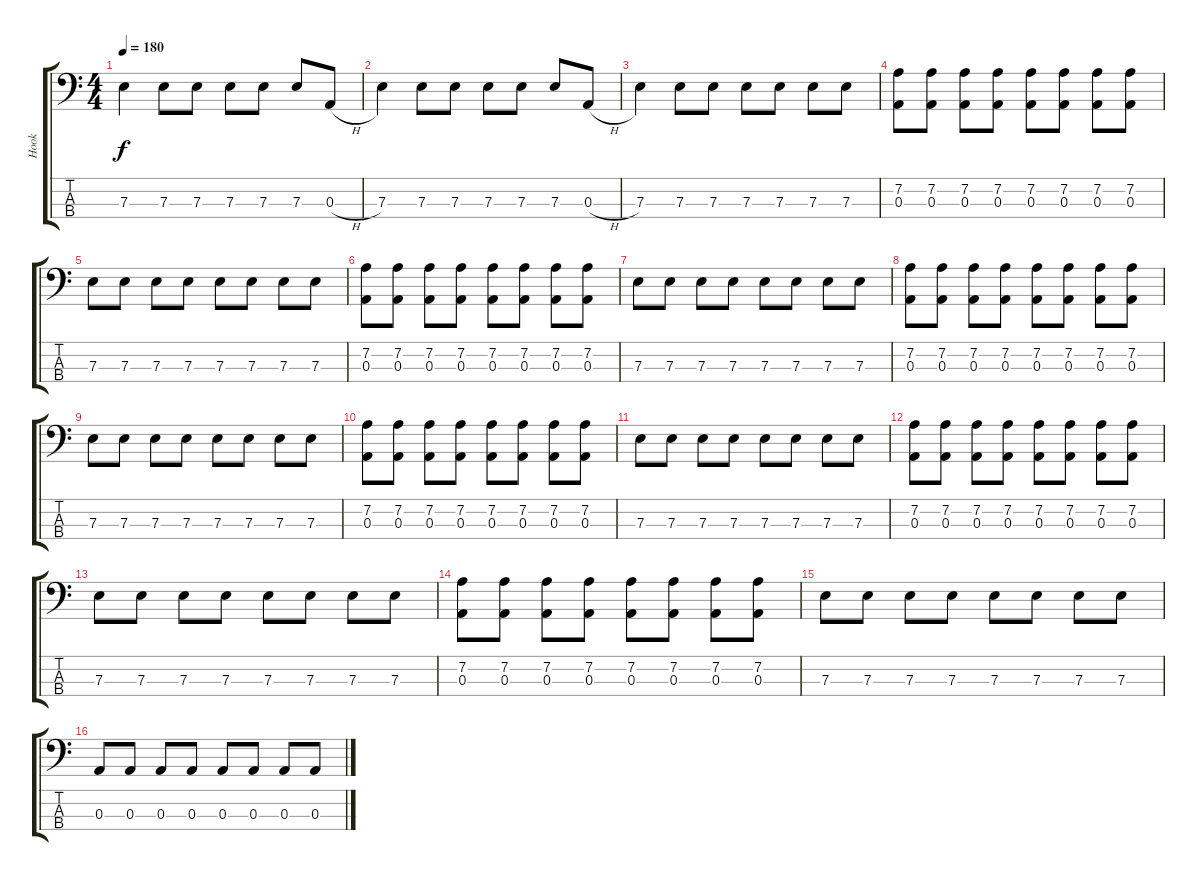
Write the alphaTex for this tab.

\track ("Hook" "Hook") {instrument electricbasspick}
\staff {score tabs}
\tuning (G2 D2 A1 E1) {hide}
\ts (4 4)
\tempo 180
\clef f4
\ks c
7.3.4{dy f} 7.3.8 7.3.8 7.3.8 7.3.8 7.3.8 0.3{h}.8 |
7.3.4 7.3.8 7.3.8 7.3.8 7.3.8 7.3.8 0.3{h}.8 |
7.3.4 7.3.8 7.3.8 7.3.8 7.3.8 7.3.8 7.3.8 |
(7.2 0.3).8 (7.2 0.3).8 (7.2 0.3).8 (7.2 0.3).8 (7.2 0.3).8 (7.2 0.3).8 (7.2 0.3).8 (7.2 0.3).8 |
7.3.8 7.3.8 7.3.8 7.3.8 7.3.8 7.3.8 7.3.8 7.3.8 |
(7.2 0.3).8 (7.2 0.3).8 (7.2 0.3).8 (7.2 0.3).8 (7.2 0.3).8 (7.2 0.3).8 (7.2 0.3).8 (7.2 0.3).8 |
7.3.8 7.3.8 7.3.8 7.3.8 7.3.8 7.3.8 7.3.8 7.3.8 |
(7.2 0.3).8 (7.2 0.3).8 (7.2 0.3).8 (7.2 0.3).8 (7.2 0.3).8 (7.2 0.3).8 (7.2 0.3).8 (7.2 0.3).8 |
7.3.8 7.3.8 7.3.8 7.3.8 7.3.8 7.3.8 7.3.8 7.3.8 |
(7.2 0.3).8 (7.2 0.3).8 (7.2 0.3).8 (7.2 0.3).8 (7.2 0.3).8 (7.2 0.3).8 (7.2 0.3).8 (7.2 0.3).8 |
7.3.8 7.3.8 7.3.8 7.3.8 7.3.8 7.3.8 7.3.8 7.3.8 |
(7.2 0.3).8 (7.2 0.3).8 (7.2 0.3).8 (7.2 0.3).8 (7.2 0.3).8 (7.2 0.3).8 (7.2 0.3).8 (7.2 0.3).8 |
7.3.8 7.3.8 7.3.8 7.3.8 7.3.8 7.3.8 7.3.8 7.3.8 |
(7.2 0.3).8 (7.2 0.3).8 (7.2 0.3).8 (7.2 0.3).8 (7.2 0.3).8 (7.2 0.3).8 (7.2 0.3).8 (7.2 0.3).8 |
7.3.8 7.3.8 7.3.8 7.3.8 7.3.8 7.3.8 7.3.8 7.3.8 |
0.3.8 0.3.8 0.3.8 0.3.8 0.3.8 0.3.8 0.3.8 0.3.8
